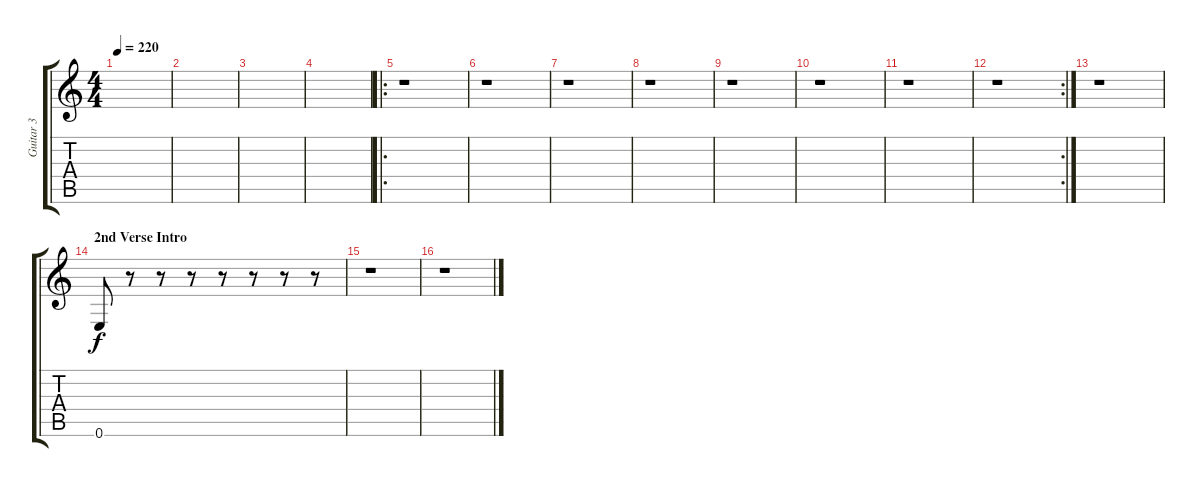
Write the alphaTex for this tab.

\track ("Guitar 3" "Guitar 3") {instrument distortionguitar}
\staff {score tabs}
\tuning (E4 B3 G3 D3 A2 E2) {hide}
\ts (4 4)
\tempo 220
\clef g2
\ks c
|
|
|
|
\ro
r.1 |
r.1 |
r.1 |
r.1 |
r.1 |
r.1 |
r.1 |
\rc 2
r.1 |
r.1 |
\section ("" "2nd Verse Intro")
0.6.8 r.8 r.8 r.8 r.8 r.8 r.8 r.8 |
r.1 |
r.1
